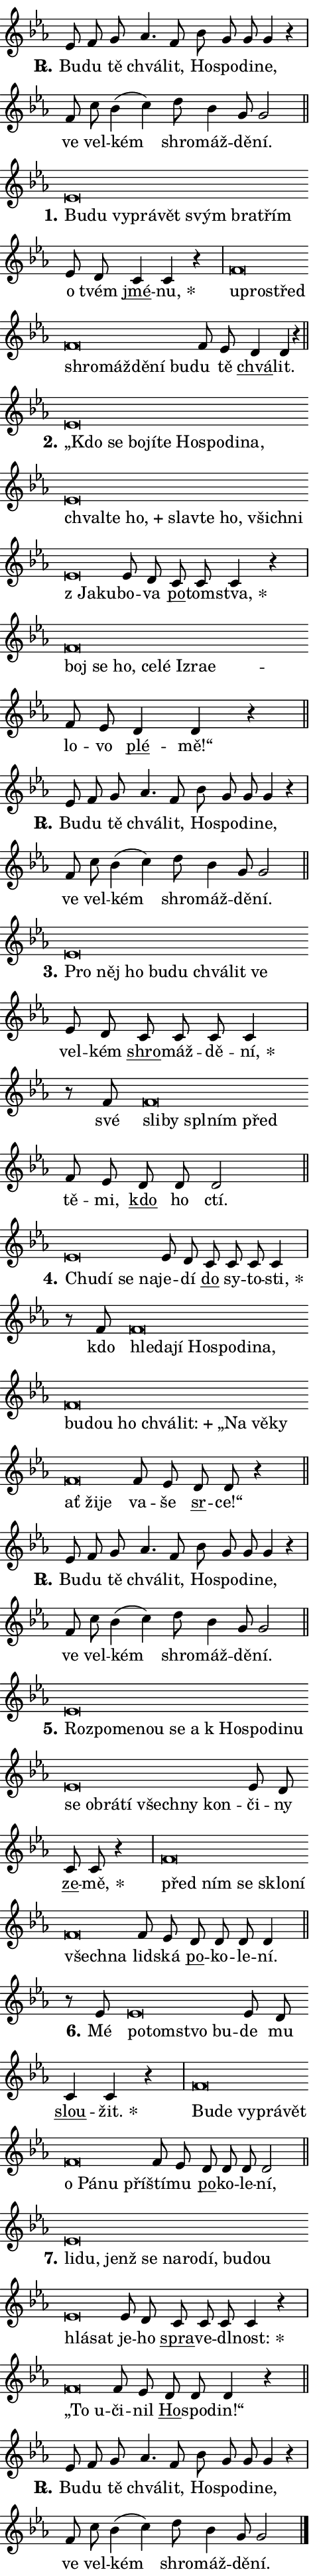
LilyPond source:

\version "2.24.0"
\header { tagline = "" }
\paper {
  indent = 0\cm
  top-margin = 0\cm
  right-margin = 0.13\cm % to fit lyric hyphens
  bottom-margin = 0\cm
  left-margin = 0\cm
  paper-width = 8\cm
  page-breaking = #ly:one-page-breaking
  system-system-spacing.basic-distance = #11
  score-system-spacing.basic-distance = #11
  ragged-last = ##f
}


%% Author: Thomas Morley
%% https://lists.gnu.org/archive/html/lilypond-user/2020-05/msg00002.html
#(define (line-position grob)
"Returns position of @var[grob} in current system:
   @code{'start}, if at first time-step
   @code{'end}, if at last time-step
   @code{'middle} otherwise
"
  (let* ((col (ly:item-get-column grob))
         (ln (ly:grob-object col 'left-neighbor))
         (rn (ly:grob-object col 'right-neighbor))
         (col-to-check-left (if (ly:grob? ln) ln col))
         (col-to-check-right (if (ly:grob? rn) rn col))
         (break-dir-left
           (and
             (ly:grob-property col-to-check-left 'non-musical #f)
             (ly:item-break-dir col-to-check-left)))
         (break-dir-right
           (and
             (ly:grob-property col-to-check-right 'non-musical #f)
             (ly:item-break-dir col-to-check-right))))
        (cond ((eqv? 1 break-dir-left) 'start)
              ((eqv? -1 break-dir-right) 'end)
              (else 'middle))))

#(define (tranparent-at-line-position vctor)
  (lambda (grob)
  "Relying on @code{line-position} select the relevant enry from @var{vctor}.
Used to determine transparency,"
    (case (line-position grob)
      ((end) (not (vector-ref vctor 0)))
      ((middle) (not (vector-ref vctor 1)))
      ((start) (not (vector-ref vctor 2))))))

noteHeadBreakVisibility =
#(define-music-function (break-visibility)(vector?)
"Makes @code{NoteHead}s transparent relying on @var{break-visibility}"
#{
  \override NoteHead.transparent =
    #(tranparent-at-line-position break-visibility)
#})

#(define delete-ledgers-for-transparent-note-heads
  (lambda (grob)
    "Reads whether a @code{NoteHead} is transparent.
If so this @code{NoteHead} is removed from @code{'note-heads} from
@var{grob}, which is supposed to be @code{LedgerLineSpanner}.
As a result ledgers are not printed for this @code{NoteHead}"
    (let* ((nhds-array (ly:grob-object grob 'note-heads))
           (nhds-list
             (if (ly:grob-array? nhds-array)
                 (ly:grob-array->list nhds-array)
                 '()))
           ;; Relies on the transparent-property being done before
           ;; Staff.LedgerLineSpanner.after-line-breaking is executed.
           ;; This is fragile ...
           (to-keep
             (remove
               (lambda (nhd)
                 (ly:grob-property nhd 'transparent #f))
               nhds-list)))
      ;; TODO find a better method to iterate over grob-arrays, similiar
      ;; to filter/remove etc for lists
      ;; For now rebuilt from scratch
      (set! (ly:grob-object grob 'note-heads)  '())
      (for-each
        (lambda (nhd)
          (ly:pointer-group-interface::add-grob grob 'note-heads nhd))
        to-keep))))

squashNotes = {
  \override NoteHead.X-extent = #'(-0.2 . 0.2)
  \override NoteHead.Y-extent = #'(-0.75 . 0)
  \override NoteHead.stencil =
    #(lambda (grob)
       (let ((pos (ly:grob-property grob 'staff-position)))
         (begin
           (if (< pos -7) (display "ERROR: Lower brevis then expected\n") (display ""))
           (if (<= pos -6) ly:text-interface::print ly:note-head::print))))
}
unSquashNotes = {
  \revert NoteHead.X-extent
  \revert NoteHead.Y-extent
  \revert NoteHead.stencil
}

hideNotes = \noteHeadBreakVisibility #begin-of-line-visible
unHideNotes = \noteHeadBreakVisibility #all-visible

% work-around for resetting accidentals
% https://lilypond.org/doc/v2.23/Documentation/notation/displaying-rhythms#unmetered-music
cadenzaMeasure = {
  \cadenzaOff
  \partial 1024 s1024
  \cadenzaOn
}

#(define-markup-command (accent layout props text) (markup?)
  "Underline accented syllable"
  (interpret-markup layout props
    #{\markup \override #'(offset . 4.3) \underline { #text }#}))

responsum = \markup \concat {
  "R" \hspace #-1.05 \path #0.1 #'((moveto 0 0.07) (lineto 0.9 0.8)) \hspace #0.05 "."
}

spaceSize = #0.6828661417322834 % exact space size for TeX Gyre Schola

\layout {
  \context {
    \Staff
    \remove "Time_signature_engraver"
    \override LedgerLineSpanner.after-line-breaking = #delete-ledgers-for-transparent-note-heads
  }
  \context {
    \Lyrics {
      \override LyricSpace.minimum-distance = \spaceSize
      \override LyricText.font-name = #"TeX Gyre Schola"
      \override LyricText.font-size = 1
      \override StanzaNumber.font-name = #"TeX Gyre Schola Bold"
      \override StanzaNumber.font-size = 1
    }
  }
  \context {
    \Score 
    \override NoteHead.text =
      #(lambda (grob) 
        (let ((pos (ly:grob-property grob 'staff-position)))
          #{\markup {
            \combine
              \halign #-0.55 \raise #(if (= pos -6) 0 0.5) \override #'(thickness . 2) \draw-line #'(3.2 . 0)
              \musicglyph "noteheads.sM1"
          }#}))
  }
}

% magnetic-lyrics.ily
%
%   written by
%     Jean Abou Samra <jean@abou-samra.fr>
%     Werner Lemberg <wl@gnu.org>
%
%   adapted by
%     Jiri Hon <jiri.hon@gmail.com>
%
% Version 2022-Apr-15

% https://www.mail-archive.com/lilypond-user@gnu.org/msg149350.html

#(define (Left_hyphen_pointer_engraver context)
   "Collect syllable-hyphen-syllable occurrences in lyrics and store
them in properties.  This engraver only looks to the left.  For
example, if the lyrics input is @code{foo -- bar}, it does the
following.

@itemize @bullet
@item
Set the @code{text} property of the @code{LyricHyphen} grob between
@q{foo} and @q{bar} to @code{foo}.

@item
Set the @code{left-hyphen} property of the @code{LyricText} grob with
text @q{foo} to the @code{LyricHyphen} grob between @q{foo} and
@q{bar}.
@end itemize

Use this auxiliary engraver in combination with the
@code{lyric-@/text::@/apply-@/magnetic-@/offset!} hook."
   (let ((hyphen #f)
         (text #f))
     (make-engraver
      (acknowledgers
       ((lyric-syllable-interface engraver grob source-engraver)
        (set! text grob)))
      (end-acknowledgers
       ((lyric-hyphen-interface engraver grob source-engraver)
        ;(when (not (grob::has-interface grob 'lyric-space-interface))
          (set! hyphen grob)));)
      ((stop-translation-timestep engraver)
       (when (and text hyphen)
         (ly:grob-set-object! text 'left-hyphen hyphen))
       (set! text #f)
       (set! hyphen #f)))))

#(define (lyric-text::apply-magnetic-offset! grob)
   "If the space between two syllables is less than the value in
property @code{LyricText@/.details@/.squash-threshold}, move the right
syllable to the left so that it gets concatenated with the left
syllable.

Use this function as a hook for
@code{LyricText@/.after-@/line-@/breaking} if the
@code{Left_@/hyphen_@/pointer_@/engraver} is active."
   (let ((hyphen (ly:grob-object grob 'left-hyphen #f)))
     (when hyphen
       (let ((left-text (ly:spanner-bound hyphen LEFT)))
         (when (grob::has-interface left-text 'lyric-syllable-interface)
           (let* ((common (ly:grob-common-refpoint grob left-text X))
                  (this-x-ext (ly:grob-extent grob common X))
                  (left-x-ext
                   (begin
                     ;; Trigger magnetism for left-text.
                     (ly:grob-property left-text 'after-line-breaking)
                     (ly:grob-extent left-text common X)))
                  ;; `delta` is the gap width between two syllables.
                  (delta (- (interval-start this-x-ext)
                            (interval-end left-x-ext)))
                  (details (ly:grob-property grob 'details))
                  (threshold (assoc-get 'squash-threshold details 0.2)))
             (when (< delta threshold)
               (let* (;; We have to manipulate the input text so that
                      ;; ligatures crossing syllable boundaries are not
                      ;; disabled.  For languages based on the Latin
                      ;; script this is essentially a beautification.
                      ;; However, for non-Western scripts it can be a
                      ;; necessity.
                      (lt (ly:grob-property left-text 'text))
                      (rt (ly:grob-property grob 'text))
                      (is-space (grob::has-interface hyphen 'lyric-space-interface))
                      (space (if is-space " " ""))
                      (extra-delta (if is-space spaceSize 0))
                      ;; Append new syllable.
                      (ltrt-space (if (and (string? lt) (string? rt))
                                (string-append lt space rt)
                                (make-concat-markup (list lt space rt))))
                      ;; Right-align `ltrt` to the right side.
                      (ltrt-space-markup (grob-interpret-markup
                               grob
                               (make-translate-markup
                                (cons (interval-length this-x-ext) 0)
                                (make-right-align-markup ltrt-space)))))
                 (begin
                   ;; Don't print `left-text`.
                   (ly:grob-set-property! left-text 'stencil #f)
                   ;; Set text and stencil (which holds all collected
                   ;; syllables so far) and shift it to the left.
                   (ly:grob-set-property! grob 'text ltrt-space)
                   (ly:grob-set-property! grob 'stencil ltrt-space-markup)
                   (ly:grob-translate-axis! grob (- (- delta extra-delta)) X))))))))))


#(define (lyric-hyphen::displace-bounds-first grob)
   ;; Make very sure this callback isn't triggered too early.
   (let ((left (ly:spanner-bound grob LEFT))
         (right (ly:spanner-bound grob RIGHT)))
     (ly:grob-property left 'after-line-breaking)
     (ly:grob-property right 'after-line-breaking)
     (ly:lyric-hyphen::print grob)))

squashThreshold = #0.4

\layout {
  \context {
    \Lyrics
    \consists #Left_hyphen_pointer_engraver
    \override LyricText.after-line-breaking =
      #lyric-text::apply-magnetic-offset!
    \override LyricHyphen.stencil = #lyric-hyphen::displace-bounds-first
    \override LyricText.details.squash-threshold = \squashThreshold
    \override LyricHyphen.minimum-distance = 0
    \override LyricHyphen.minimum-length = \squashThreshold
  }
}

squashText = \override LyricText.details.squash-threshold = 9999
unSquashText = \override LyricText.details.squash-threshold = \squashThreshold

leftText = \override LyricText.self-alignment-X = #LEFT
unLeftText = \revert LyricText.self-alignment-X

starOffset = #(lambda (grob) 
                (let ((x_offset (ly:self-alignment-interface::aligned-on-x-parent grob)))
                  (if (= x_offset 0) 0 (+ x_offset 1.2))))

star = #(define-music-function (syllable)(string?)
"Append star separator at the end of a syllable"
#{
  \once \override LyricText.X-offset = #starOffset
  \lyricmode { \markup {
    #syllable
    \override #'((font-name . "TeX Gyre Schola Bold")) \hspace #0.2 \lower #0.65 \larger "*"
  } }
#})

starAccent = #(define-music-function (syllable)(string?)
"Append star separator at the end of a syllable and make accent"
#{
  \once \override LyricText.X-offset = #starOffset
  \lyricmode { \markup {
    \accent #syllable
    \override #'((font-name . "TeX Gyre Schola Bold")) \hspace #0.2 \lower #0.65 \larger "*"
  } }
#})

breath = #(define-music-function (syllable)(string?)
"Append breathing indicator at the end of a syllable"
#{
  \lyricmode { \markup { #syllable "+" } }
#})

optionalBreath = #(define-music-function (syllable)(string?)
"Append optional breathing indicator at the end of a syllable"
#{
  \lyricmode { \markup { #syllable "(+)" } }
#})


\score {
    <<
        \new Voice = "melody" { \cadenzaOn \key es \major \relative { es'8 f g as4. f8 \bar "" bes g g g4 r \cadenzaMeasure \bar "|" f8 c' \bar "" bes4( c) \bar "" d8 bes4 g8 g2 \cadenzaMeasure \bar "||" \break } }
        \new Lyrics \lyricsto "melody" { \lyricmode { \set stanza = \responsum
Bu -- du tě chvá -- lit, Ho -- spo -- di -- ne, ve vel -- kém shro -- máž -- dě -- ní. } }
    >>
    \layout {}
}

\score {
    <<
        \new Voice = "melody" { \cadenzaOn \key es \major \relative { \squashNotes es'\breve*1/16 \hideNotes \breve*1/16 \bar "" \breve*1/16 \bar "" \breve*1/16 \bar "" \breve*1/16 \bar "" \breve*1/16 \bar "" \breve*1/16 \breve*1/16 \bar "" \unHideNotes \unSquashNotes es8 d \bar "" c4 c r \cadenzaMeasure \bar "|" \squashNotes f\breve*1/16 \hideNotes \breve*1/16 \bar "" \breve*1/16 \bar "" \breve*1/16 \bar "" \breve*1/16 \bar "" \breve*1/16 \bar "" \breve*1/16 \breve*1/16 \bar "" \unHideNotes \unSquashNotes f8 es \bar "" d4 d r \cadenzaMeasure \bar "||" \break } }
        \new Lyrics \lyricsto "melody" { \lyricmode { \set stanza = "1."
\leftText Bu -- \squashText du vy -- prá -- vět svým bra -- třím \unLeftText \unSquashText o tvém \markup \accent jmé -- \star nu, \leftText u -- \squashText pro -- střed shro -- máž -- dě -- ní bu -- \unLeftText \unSquashText du tě \markup \accent chvá -- lit. } }
    >>
    \layout {}
}

\score {
    <<
        \new Voice = "melody" { \cadenzaOn \key es \major \relative { \squashNotes es'\breve*1/16 \hideNotes \breve*1/16 \bar "" \breve*1/16 \bar "" \breve*1/16 \bar "" \breve*1/16 \bar "" \breve*1/16 \bar "" \breve*1/16 \bar "" \breve*1/16 \bar "" \breve*1/16 \bar "" \breve*1/16 \bar "" \breve*1/16 \bar "" \breve*1/16 \bar "" \breve*1/16 \bar "" \breve*1/16 \bar "" \breve*1/16 \bar "" \breve*1/16 \bar "" \breve*1/16 \bar "" \breve*1/16 \breve*1/16 \bar "" \unHideNotes \unSquashNotes es8 d \bar "" c c c4 r \cadenzaMeasure \bar "|" \squashNotes f\breve*1/16 \hideNotes \breve*1/16 \bar "" \breve*1/16 \bar "" \breve*1/16 \bar "" \breve*1/16 \bar "" \breve*1/16 \bar "" \breve*1/16 \breve*1/16 \bar "" \unHideNotes \unSquashNotes f8 es \bar "" d4 d r \cadenzaMeasure \bar "||" \break } }
        \new Lyrics \lyricsto "melody" { \lyricmode { \set stanza = "2."
\leftText „Kdo \squashText se bo -- jí -- te Ho -- spo -- di -- na, chval -- te \breath "ho," sla -- vte ho, všich -- ni "z Ja" -- ku -- \unLeftText \unSquashText bo -- va \markup \accent po -- tom -- \star stva, \leftText boj \squashText se ho, ce -- lé Iz -- ra -- e -- \unLeftText \unSquashText lo -- vo \markup \accent plé -- mě!“ } }
    >>
    \layout {}
}

\score {
    <<
        \new Voice = "melody" { \cadenzaOn \key es \major \relative { es'8 f g as4. f8 \bar "" bes g g g4 r \cadenzaMeasure \bar "|" f8 c' \bar "" bes4( c) \bar "" d8 bes4 g8 g2 \cadenzaMeasure \bar "||" \break } }
        \new Lyrics \lyricsto "melody" { \lyricmode { \set stanza = \responsum
Bu -- du tě chvá -- lit, Ho -- spo -- di -- ne, ve vel -- kém shro -- máž -- dě -- ní. } }
    >>
    \layout {}
}

\score {
    <<
        \new Voice = "melody" { \cadenzaOn \key es \major \relative { \squashNotes es'\breve*1/16 \hideNotes \breve*1/16 \bar "" \breve*1/16 \bar "" \breve*1/16 \bar "" \breve*1/16 \bar "" \breve*1/16 \bar "" \breve*1/16 \breve*1/16 \bar "" \unHideNotes \unSquashNotes es8 d \bar "" c c c c4 \cadenzaMeasure \bar "|" r8 f8 \squashNotes f\breve*1/16 \hideNotes \breve*1/16 \bar "" \breve*1/16 \bar "" \breve*1/16 \breve*1/16 \bar "" \unHideNotes \unSquashNotes f8 es \bar "" d8 d d2 \cadenzaMeasure \bar "||" \break } }
        \new Lyrics \lyricsto "melody" { \lyricmode { \set stanza = "3."
\leftText Pro \squashText něj ho bu -- du chvá -- lit ve \unLeftText \unSquashText vel -- kém \markup \accent shro -- máž -- dě -- \star ní, své \leftText sli -- \squashText by spl -- ním před \unLeftText \unSquashText tě -- mi, \markup \accent kdo ho ctí. } }
    >>
    \layout {}
}

\score {
    <<
        \new Voice = "melody" { \cadenzaOn \key es \major \relative { \squashNotes es'\breve*1/16 \hideNotes \breve*1/16 \bar "" \breve*1/16 \breve*1/16 \bar "" \unHideNotes \unSquashNotes es8 d \bar "" c c c c4 \cadenzaMeasure \bar "|" r8 f8 \squashNotes f\breve*1/16 \hideNotes \breve*1/16 \bar "" \breve*1/16 \bar "" \breve*1/16 \bar "" \breve*1/16 \bar "" \breve*1/16 \bar "" \breve*1/16 \bar "" \breve*1/16 \bar "" \breve*1/16 \bar "" \breve*1/16 \bar "" \breve*1/16 \bar "" \breve*1/16 \bar "" \breve*1/16 \bar "" \breve*1/16 \bar "" \breve*1/16 \bar "" \breve*1/16 \bar "" \breve*1/16 \breve*1/16 \bar "" \unHideNotes \unSquashNotes f8 es \bar "" d8 d r4 \cadenzaMeasure \bar "||" \break } }
        \new Lyrics \lyricsto "melody" { \lyricmode { \set stanza = "4."
\leftText Chu -- \squashText dí se na -- \unLeftText \unSquashText je -- dí \markup \accent do sy -- to -- \star sti, kdo \leftText hle -- \squashText da -- jí Ho -- spo -- di -- na, bu -- dou ho chvá -- \breath "lit:" „Na vě -- ky ať ži -- je \unLeftText \unSquashText va -- še \markup \accent sr -- ce!“ } }
    >>
    \layout {}
}

\score {
    <<
        \new Voice = "melody" { \cadenzaOn \key es \major \relative { es'8 f g as4. f8 \bar "" bes g g g4 r \cadenzaMeasure \bar "|" f8 c' \bar "" bes4( c) \bar "" d8 bes4 g8 g2 \cadenzaMeasure \bar "||" \break } }
        \new Lyrics \lyricsto "melody" { \lyricmode { \set stanza = \responsum
Bu -- du tě chvá -- lit, Ho -- spo -- di -- ne, ve vel -- kém shro -- máž -- dě -- ní. } }
    >>
    \layout {}
}

\score {
    <<
        \new Voice = "melody" { \cadenzaOn \key es \major \relative { \squashNotes es'\breve*1/16 \hideNotes \breve*1/16 \bar "" \breve*1/16 \bar "" \breve*1/16 \bar "" \breve*1/16 \bar "" \breve*1/16 \bar "" \breve*1/16 \bar "" \breve*1/16 \bar "" \breve*1/16 \bar "" \breve*1/16 \bar "" \breve*1/16 \bar "" \breve*1/16 \bar "" \breve*1/16 \bar "" \breve*1/16 \bar "" \breve*1/16 \bar "" \breve*1/16 \breve*1/16 \bar "" \unHideNotes \unSquashNotes es8 d \bar "" c8 c r4 \cadenzaMeasure \bar "|" \squashNotes f\breve*1/16 \hideNotes \breve*1/16 \bar "" \breve*1/16 \bar "" \breve*1/16 \bar "" \breve*1/16 \bar "" \breve*1/16 \breve*1/16 \bar "" \unHideNotes \unSquashNotes f8 es \bar "" d d d d4 \cadenzaMeasure \bar "||" \break } }
        \new Lyrics \lyricsto "melody" { \lyricmode { \set stanza = "5."
\leftText Roz -- \squashText po -- me -- nou se a "k Ho" -- spo -- di -- nu se ob -- rá -- tí všech -- ny kon -- \unLeftText \unSquashText či -- ny \markup \accent ze -- \star mě, \leftText před \squashText ním se sklo -- ní všech -- na \unLeftText \unSquashText lid -- ská \markup \accent po -- ko -- le -- ní. } }
    >>
    \layout {}
}

\score {
    <<
        \new Voice = "melody" { \cadenzaOn \key es \major \relative { r8 es'8 \squashNotes es\breve*1/16 \hideNotes \breve*1/16 \bar "" \breve*1/16 \breve*1/16 \bar "" \unHideNotes \unSquashNotes es8 d \bar "" c4 c r \cadenzaMeasure \bar "|" \squashNotes f\breve*1/16 \hideNotes \breve*1/16 \bar "" \breve*1/16 \bar "" \breve*1/16 \bar "" \breve*1/16 \bar "" \breve*1/16 \bar "" \breve*1/16 \bar "" \breve*1/16 \breve*1/16 \bar "" \unHideNotes \unSquashNotes f8 es \bar "" d d d d2 \cadenzaMeasure \bar "||" \break } }
        \new Lyrics \lyricsto "melody" { \lyricmode { \set stanza = "6."
Mé \leftText po -- \squashText tom -- stvo bu -- \unLeftText \unSquashText de mu \markup \accent slou -- \star žit. \leftText Bu -- \squashText de vy -- prá -- vět o Pá -- nu pří -- \unLeftText \unSquashText ští -- mu \markup \accent po -- ko -- le -- ní, } }
    >>
    \layout {}
}

\score {
    <<
        \new Voice = "melody" { \cadenzaOn \key es \major \relative { \squashNotes es'\breve*1/16 \hideNotes \breve*1/16 \bar "" \breve*1/16 \bar "" \breve*1/16 \bar "" \breve*1/16 \bar "" \breve*1/16 \bar "" \breve*1/16 \bar "" \breve*1/16 \bar "" \breve*1/16 \bar "" \breve*1/16 \breve*1/16 \bar "" \unHideNotes \unSquashNotes es8 d \bar "" c c c c4 r \cadenzaMeasure \bar "|" \squashNotes f\breve*1/16 \hideNotes \breve*1/16 \bar "" \unHideNotes \unSquashNotes f8 es \bar "" d d d4 r \cadenzaMeasure \bar "||" \break } }
        \new Lyrics \lyricsto "melody" { \lyricmode { \set stanza = "7."
\leftText li -- \squashText du, jenž se na -- ro -- dí, bu -- dou hlá -- sat \unLeftText \unSquashText je -- ho \markup \accent spra -- ve -- dl -- \star nost: \leftText „To \squashText u -- \unLeftText \unSquashText či -- nil \markup \accent Ho -- spo -- din!“ } }
    >>
    \layout {}
}

\score {
    <<
        \new Voice = "melody" { \cadenzaOn \key es \major \relative { es'8 f g as4. f8 \bar "" bes g g g4 r \cadenzaMeasure \bar "|" f8 c' \bar "" bes4( c) \bar "" d8 bes4 g8 g2 \cadenzaMeasure \bar "||" \break } \bar "|." }
        \new Lyrics \lyricsto "melody" { \lyricmode { \set stanza = \responsum
Bu -- du tě chvá -- lit, Ho -- spo -- di -- ne, ve vel -- kém shro -- máž -- dě -- ní. } }
    >>
    \layout {}
}
